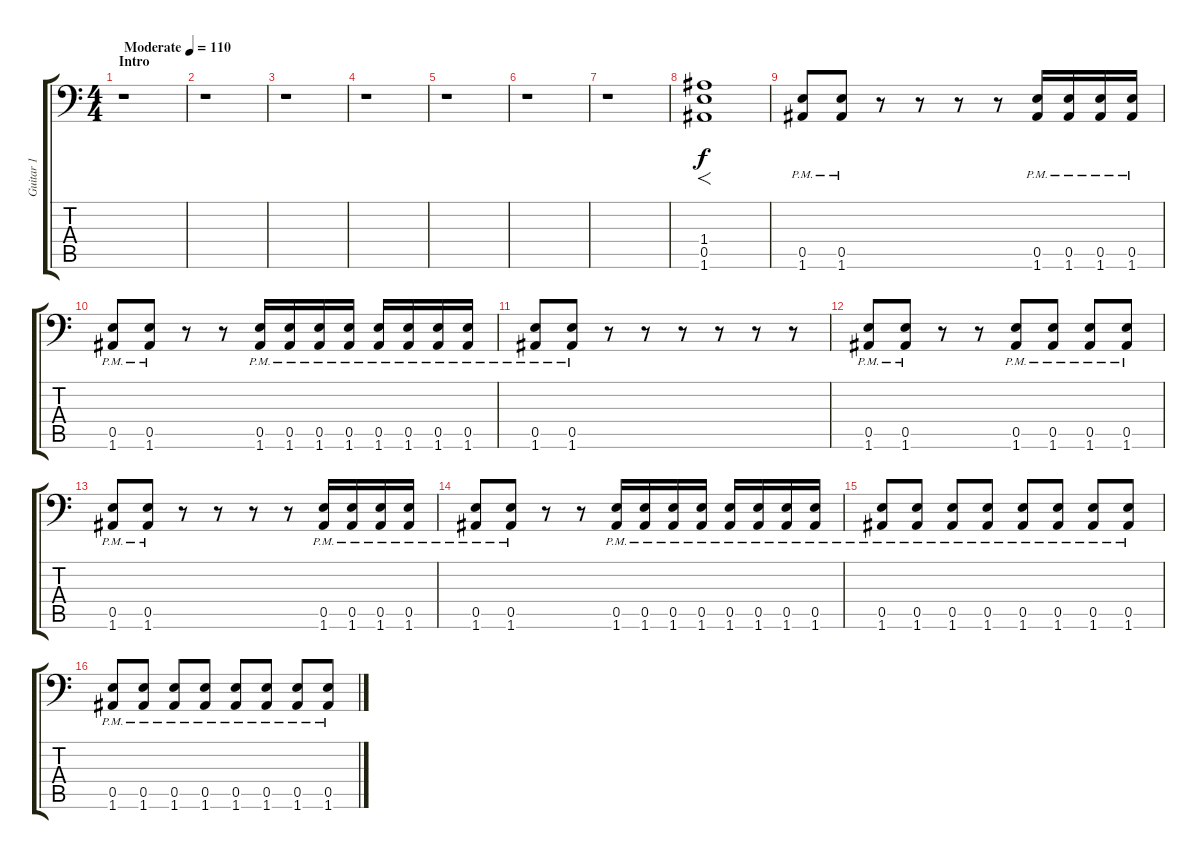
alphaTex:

\track ("Guitar 1" "Guitar 1") {instrument overdrivenguitar}
\staff {score tabs}
\tuning (B3 Gb3 D3 A2 E2 A1) {hide}
\ts (4 4)
\section ("" "Intro")
\tempo (110 "Moderate")
\clef f4
\ks c
r.1{dy f instrument overdrivenguitar} |
r.1 |
r.1 |
r.1 |
r.1 |
r.1 |
r.1 |
(1.4 0.5 1.6).1{f} |
(0.5{pm} 1.6{pm}).8 (0.5{pm} 1.6{pm}).8 r.8 r.8 r.8 r.8 (0.5{pm} 1.6{pm}).16 (0.5{pm} 1.6{pm}).16 (0.5{pm} 1.6{pm}).16 (0.5{pm} 1.6{pm}).16 |
(0.5{pm} 1.6{pm}).8 (0.5{pm} 1.6{pm}).8 r.8 r.8 (0.5{pm} 1.6{pm}).16 (0.5{pm} 1.6{pm}).16 (0.5{pm} 1.6{pm}).16 (0.5{pm} 1.6{pm}).16 (0.5{pm} 1.6{pm}).16 (0.5{pm} 1.6{pm}).16 (0.5{pm} 1.6{pm}).16 (0.5{pm} 1.6{pm}).16 |
(0.5{pm} 1.6{pm}).8 (0.5{pm} 1.6{pm}).8 r.8 r.8 r.8 r.8 r.8 r.8 |
(0.5{pm} 1.6{pm}).8 (0.5{pm} 1.6{pm}).8 r.8 r.8 (0.5{pm} 1.6{pm}).8 (0.5{pm} 1.6{pm}).8 (0.5{pm} 1.6{pm}).8 (0.5{pm} 1.6{pm}).8 |
(0.5{pm} 1.6{pm}).8 (0.5{pm} 1.6{pm}).8 r.8 r.8 r.8 r.8 (0.5{pm} 1.6{pm}).16 (0.5{pm} 1.6{pm}).16 (0.5{pm} 1.6{pm}).16 (0.5{pm} 1.6{pm}).16 |
(0.5{pm} 1.6{pm}).8 (0.5{pm} 1.6{pm}).8 r.8 r.8 (0.5{pm} 1.6{pm}).16 (0.5{pm} 1.6{pm}).16 (0.5{pm} 1.6{pm}).16 (0.5{pm} 1.6{pm}).16 (0.5{pm} 1.6{pm}).16 (0.5{pm} 1.6{pm}).16 (0.5{pm} 1.6{pm}).16 (0.5{pm} 1.6{pm}).16 |
(0.5{pm} 1.6{pm}).8 (0.5{pm} 1.6{pm}).8 (0.5{pm} 1.6{pm}).8 (0.5{pm} 1.6{pm}).8 (0.5{pm} 1.6{pm}).8 (0.5{pm} 1.6{pm}).8 (0.5{pm} 1.6{pm}).8 (0.5{pm} 1.6{pm}).8 |
(0.5{pm} 1.6{pm}).8 (0.5{pm} 1.6{pm}).8 (0.5{pm} 1.6{pm}).8 (0.5{pm} 1.6{pm}).8 (0.5{pm} 1.6{pm}).8 (0.5{pm} 1.6{pm}).8 (0.5{pm} 1.6{pm}).8 (0.5{pm} 1.6{pm}).8
